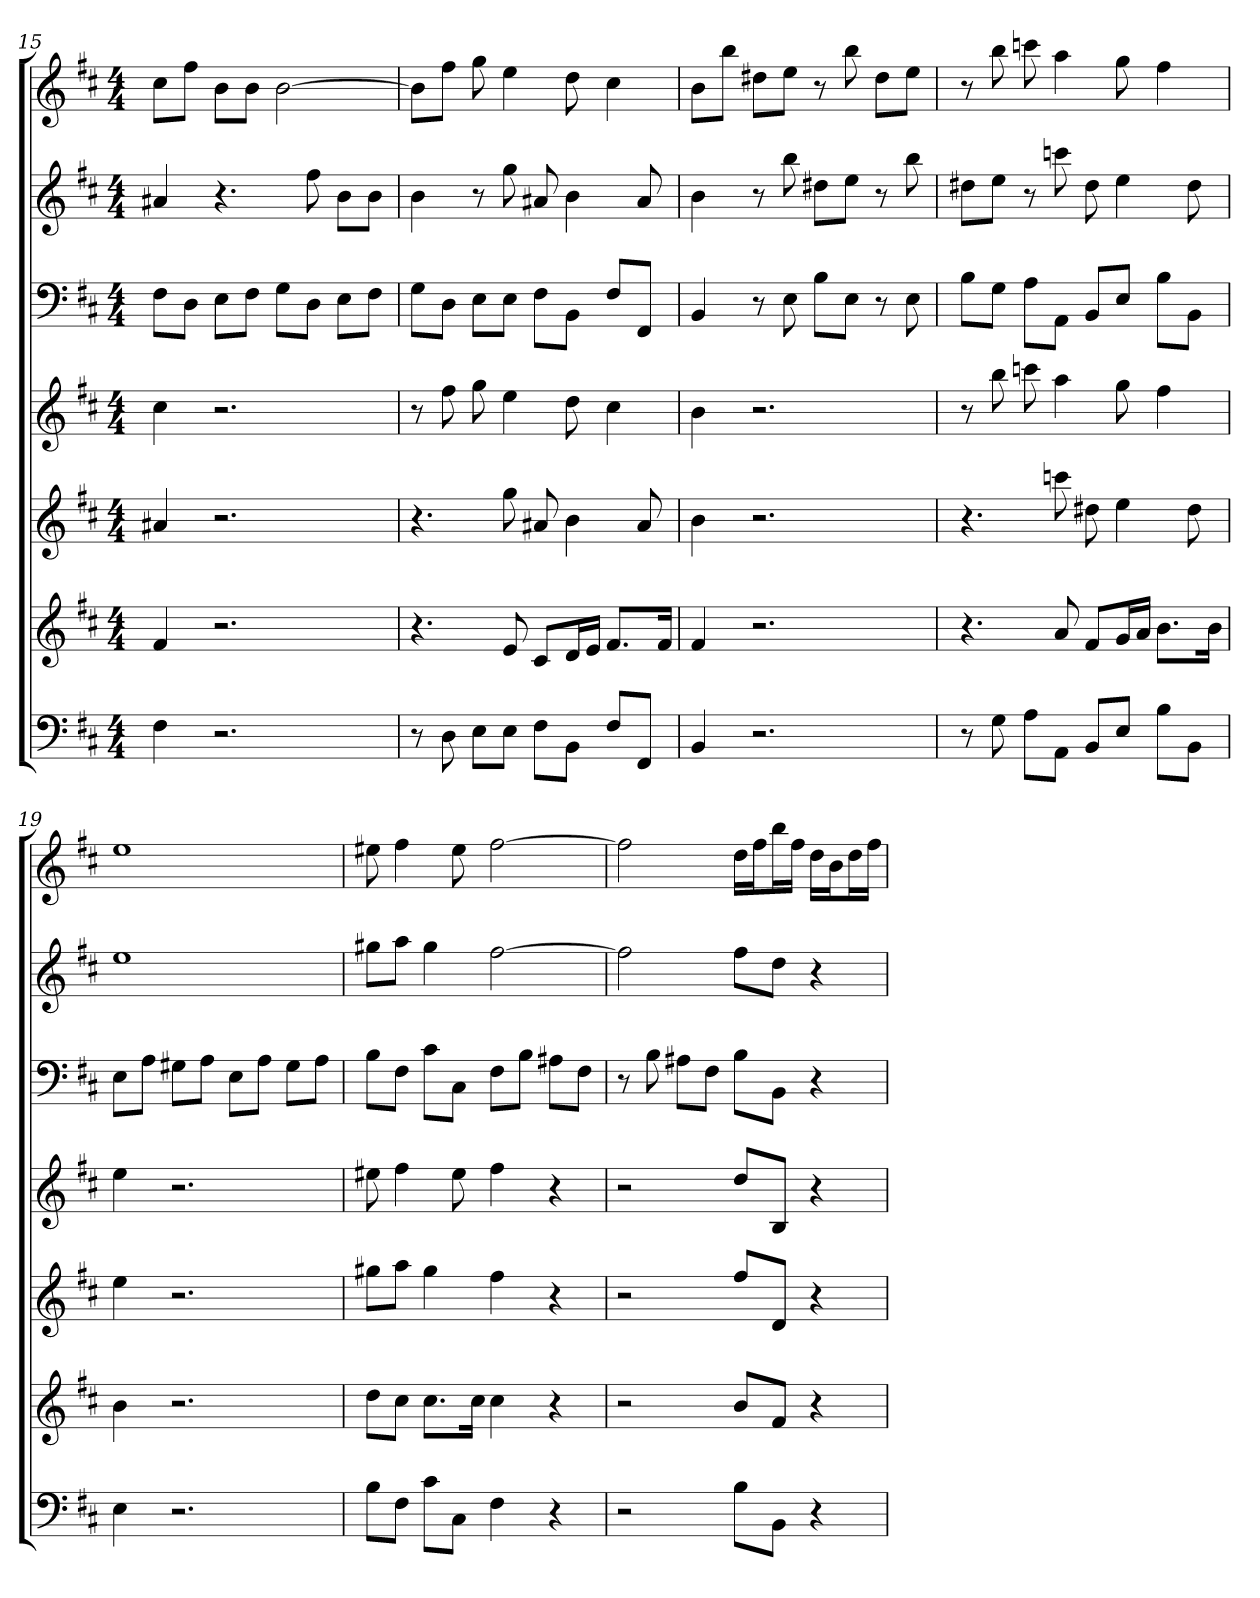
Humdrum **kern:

**kern	**kern	**kern	**kern	**kern	**kern	**kern
*part7	*part6	*part5	*part4	*part3	*part2	*part1
*staff7	*staff6	*staff5	*staff4	*staff3	*staff2	*staff1
*k[f#c#]	*k[f#c#]	*k[f#c#]	*k[f#c#]	*k[f#c#]	*k[f#c#]	*k[f#c#]
*b:	*b:	*b:	*b:	*b:	*b:	*b:
*M4/4	*M4/4	*M4/4	*M4/4	*M4/4	*M4/4	*M4/4
=15	=15	=15	=15	=15	=15	=15
4F#	4f#	4a#X	4cc#	8F#L	4a#X	8cc#L
.	.	.	.	8DJ	.	8ff#J
2.r	2.r	2.r	2.r	8EL	4.r	8bL
.	.	.	.	8F#J	.	8bJ
.	.	.	.	8GL	.	[2b
.	.	.	.	8DJ	8ff#	.
.	.	.	.	8EL	8bL	.
.	.	.	.	8F#J	8bJ	.
=16	=16	=16	=16	=16	=16	=16
8r	4.r	4.r	8r	8GL	4b	8bL]
8D	.	.	8ff#	8DJ	.	8ff#J
8EL	.	.	8gg	8EL	8r	8gg
8EJ	8e	8gg	4ee	8EJ	8gg	4ee
8F#L	8c#L	8a#X	.	8F#L	8a#X	.
8BBJ	16dL	4b	8dd	8BBJ	4b	8dd
.	16eJJ	.	.	.	.	.
8F#L	8.f#L	.	4cc#	8F#L	.	4cc#
8FF#J	.	8a#	.	8FF#J	8a#	.
.	16f#Jk	.	.	.	.	.
=17	=17	=17	=17	=17	=17	=17
4BB	4f#	4b	4b	4BB	4b	8bL
.	.	.	.	.	.	8bbJ
2.r	2.r	2.r	2.r	8r	8r	8dd#XL
.	.	.	.	8E	8bb	8eeJ
.	.	.	.	8BL	8dd#XL	8r
.	.	.	.	8EJ	8eeJ	8bb
.	.	.	.	8r	8r	8dd#L
.	.	.	.	8E	8bb	8eeJ
=18	=18	=18	=18	=18	=18	=18
8r	4.r	4.r	8r	8BL	8dd#XL	8r
8G	.	.	8bb	8GJ	8eeJ	8bb
8AL	.	.	8cccn	8AL	8r	8cccn
8AAJ	8a	8cccn	4aa	8AAJ	8cccn	4aa
8BBL	8f#L	8dd#X	.	8BBL	8dd#	.
8EJ	16gL	4ee	8gg	8EJ	4ee	8gg
.	16aJJ	.	.	.	.	.
8BL	8.bL	.	4ff#	8BL	.	4ff#
8BBJ	.	8dd#	.	8BBJ	8dd#	.
.	16bJk	.	.	.	.	.
=19	=19	=19	=19	=19	=19	=19
4E	4b	4ee	4ee	8EL	1ee	1ee
.	.	.	.	8AJ	.	.
2.r	2.r	2.r	2.r	8G#XL	.	.
.	.	.	.	8AJ	.	.
.	.	.	.	8EL	.	.
.	.	.	.	8AJ	.	.
.	.	.	.	8G#L	.	.
.	.	.	.	8AJ	.	.
=20	=20	=20	=20	=20	=20	=20
8BL	8ddL	8gg#XL	8ee#X	8BL	8gg#XL	8ee#X
8F#J	8cc#J	8aaJ	4ff#	8F#J	8aaJ	4ff#
8c#L	8.cc#L	4gg#	.	8c#L	4gg#	.
8C#J	.	.	8ee#	8C#J	.	8ee#
.	16cc#Jk	.	.	.	.	.
4F#	4cc#	4ff#	4ff#	8F#L	[2ff#	[2ff#
.	.	.	.	8BJ	.	.
4r	4r	4r	4r	8A#XL	.	.
.	.	.	.	8F#J	.	.
=21	=21	=21	=21	=21	=21	=21
2r	2r	2r	2r	8r	2ff#]	2ff#]
.	.	.	.	8B	.	.
.	.	.	.	8A#XL	.	.
.	.	.	.	8F#J	.	.
8BL	8bL	8ff#L	8ddL	8BL	8ff#L	16ddLL
.	.	.	.	.	.	16ff#J
8BBJ	8f#J	8dJ	8BJ	8BBJ	8ddJ	16bbL
.	.	.	.	.	.	16ff#JJ
4r	4r	4r	4r	4r	4r	16ddLL
.	.	.	.	.	.	16bJ
.	.	.	.	.	.	16ddL
.	.	.	.	.	.	16ff#JJ
=	=	=	=	=	=	=
*-	*-	*-	*-	*-	*-	*-
